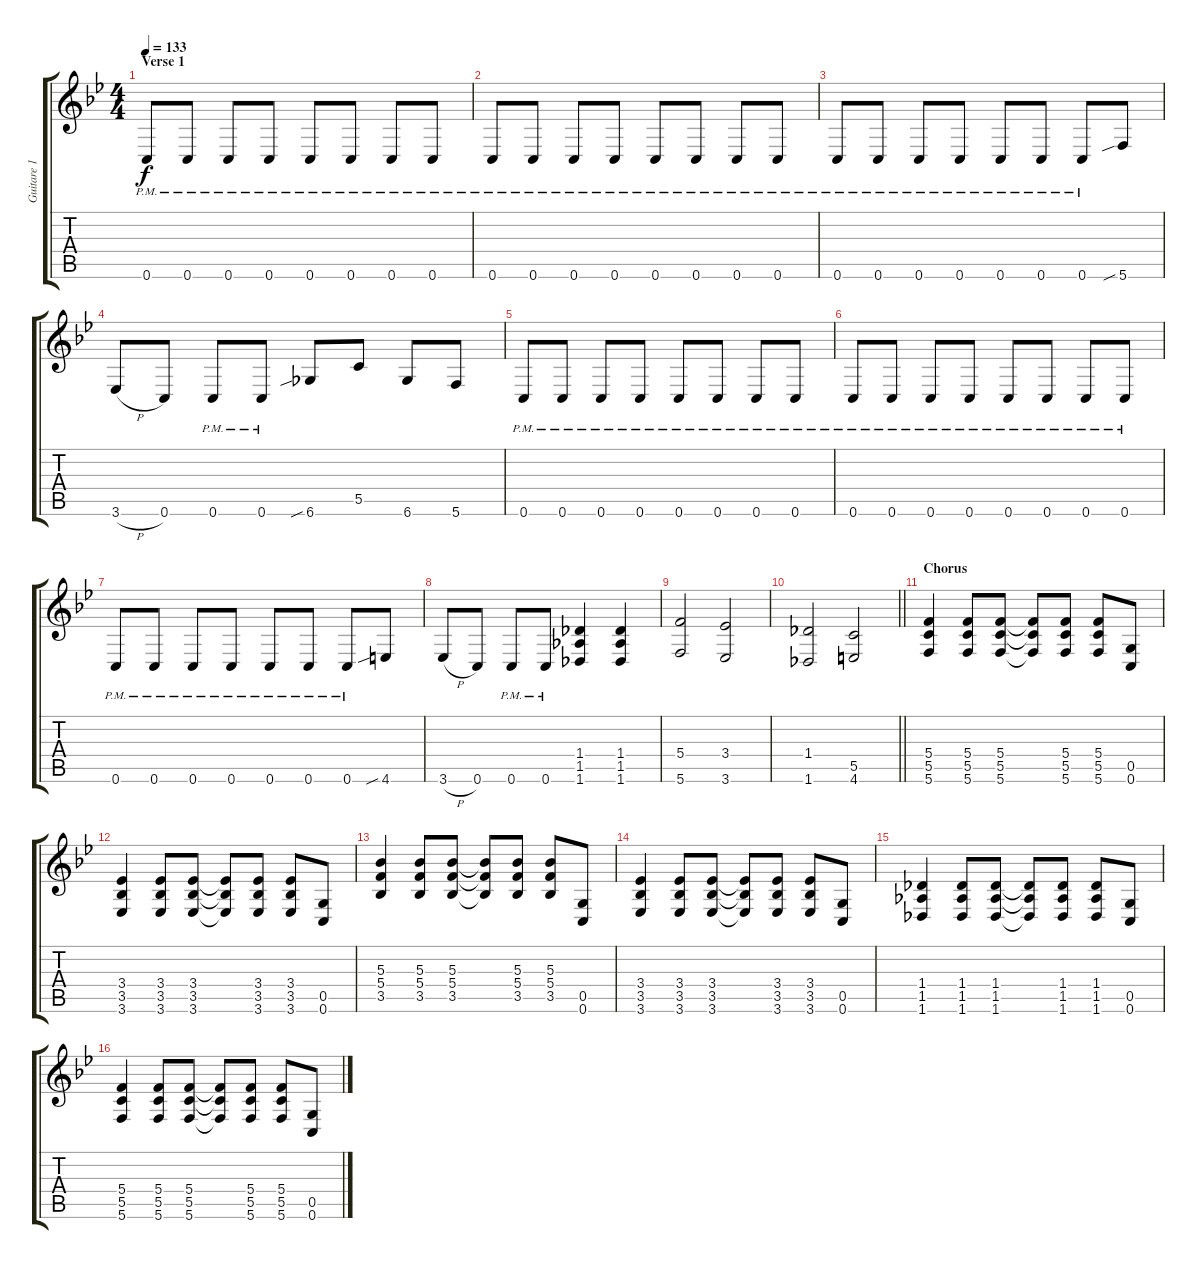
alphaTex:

\track ("Guitare 1 DropC" "Guitare 1 ") {instrument distortionguitar}
\staff {score tabs}
\tuning (D4 A3 F3 C3 G2 C2) {hide}
\ts (4 4)
\section ("" "Verse 1")
\tempo 133
\clef g2
\ks bb
0.6{pm}.8{dy f} 0.6{pm}.8 0.6{pm}.8 0.6{pm}.8 0.6{pm}.8 0.6{pm}.8 0.6{pm}.8 0.6{pm}.8 |
0.6{pm}.8 0.6{pm}.8 0.6{pm}.8 0.6{pm}.8 0.6{pm}.8 0.6{pm}.8 0.6{pm}.8 0.6{pm}.8 |
0.6{pm}.8 0.6{pm}.8 0.6{pm}.8 0.6{pm}.8 0.6{pm}.8 0.6{pm}.8 0.6{pm}.8 5.6{sib}.8 |
3.6{h}.8 0.6.8 0.6{pm}.8 0.6{pm}.8 6.6{sib}.8 5.5.8 6.6.8 5.6.8 |
0.6{pm}.8 0.6{pm}.8 0.6{pm}.8 0.6{pm}.8 0.6{pm}.8 0.6{pm}.8 0.6{pm}.8 0.6{pm}.8 |
0.6{pm}.8 0.6{pm}.8 0.6{pm}.8 0.6{pm}.8 0.6{pm}.8 0.6{pm}.8 0.6{pm}.8 0.6{pm}.8 |
0.6{pm}.8 0.6{pm}.8 0.6{pm}.8 0.6{pm}.8 0.6{pm}.8 0.6{pm}.8 0.6{pm}.8 4.6{sib}.8 |
3.6{h}.8 0.6.8 0.6{pm}.8 0.6{pm}.8 (1.4 1.5 1.6).4 (1.4 1.5 1.6).4 |
(5.4 5.6).2 (3.4 3.6).2 |
\barLineRight lightlight
(1.4 1.6).2 (5.5 4.6).2 |
\section ("" "Chorus")
(5.4 5.5 5.6).4 (5.4 5.5 5.6).8 (5.4 5.5 5.6).8 (5.4{t} 5.5{t} 5.6{t}).8 (5.4 5.5 5.6).8 (5.4 5.5 5.6).8 (0.5 0.6).8 |
(3.4 3.5 3.6).4 (3.4 3.5 3.6).8 (3.4 3.5 3.6).8 (3.4{t} 3.5{t} 3.6{t}).8 (3.4 3.5 3.6).8 (3.4 3.5 3.6).8 (0.5 0.6).8 |
(5.3 5.4 3.5).4 (5.3 5.4 3.5).8 (5.3 5.4 3.5).8 (5.3{t} 5.4{t} 3.5{t}).8 (5.3 5.4 3.5).8 (5.3 5.4 3.5).8 (0.5 0.6).8 |
(3.4 3.5 3.6).4 (3.4 3.5 3.6).8 (3.4 3.5 3.6).8 (3.4{t} 3.5{t} 3.6{t}).8 (3.4 3.5 3.6).8 (3.4 3.5 3.6).8 (0.5 0.6).8 |
(1.4 1.5 1.6).4 (1.4 1.5 1.6).8 (1.4 1.5 1.6).8 (1.4{t} 1.5{t} 1.6{t}).8 (1.4 1.5 1.6).8 (1.4 1.5 1.6).8 (0.5 0.6).8 |
(5.4 5.5 5.6).4 (5.4 5.5 5.6).8 (5.4 5.5 5.6).8 (5.4{t} 5.5{t} 5.6{t}).8 (5.4 5.5 5.6).8 (5.4 5.5 5.6).8 (0.5 0.6).8
